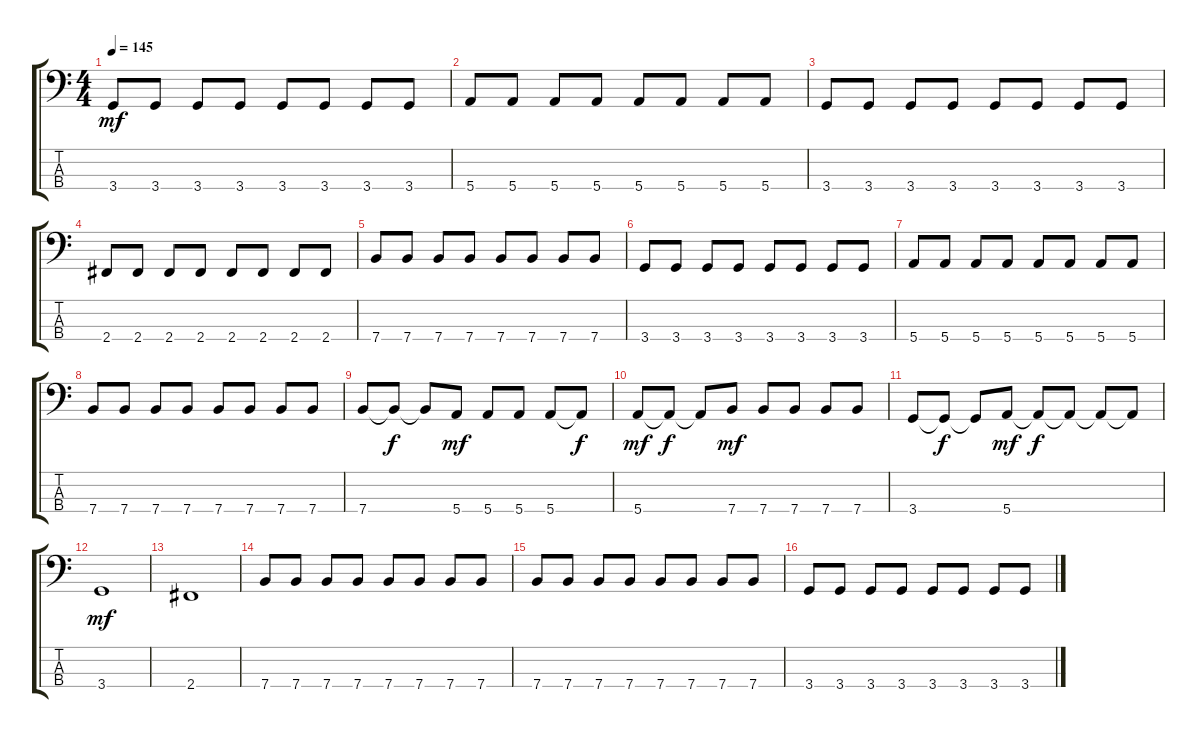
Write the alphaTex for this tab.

\track "" {instrument electricbassfinger}
\staff {score tabs}
\tuning (G2 D2 A1 E1) {hide}
\ts (4 4)
\tempo 145
\clef f4
\ks c
3.4.8{dy mf} 3.4.8 3.4.8 3.4.8 3.4.8 3.4.8 3.4.8 3.4.8 |
5.4.8 5.4.8 5.4.8 5.4.8 5.4.8 5.4.8 5.4.8 5.4.8 |
3.4.8 3.4.8 3.4.8 3.4.8 3.4.8 3.4.8 3.4.8 3.4.8 |
2.4.8 2.4.8 2.4.8 2.4.8 2.4.8 2.4.8 2.4.8 2.4.8 |
7.4.8 7.4.8 7.4.8 7.4.8 7.4.8 7.4.8 7.4.8 7.4.8 |
3.4.8 3.4.8 3.4.8 3.4.8 3.4.8 3.4.8 3.4.8 3.4.8 |
5.4.8 5.4.8 5.4.8 5.4.8 5.4.8 5.4.8 5.4.8 5.4.8 |
7.4.8 7.4.8 7.4.8 7.4.8 7.4.8 7.4.8 7.4.8 7.4.8 |
7.4.8 7.4{t}.8{dy f} 7.4{t}.8 5.4.8{dy mf} 5.4.8 5.4.8 5.4.8 5.4{t}.8{dy f} |
5.4.8{dy mf} 5.4{t}.8{dy f} 5.4{t}.8 7.4.8{dy mf} 7.4.8 7.4.8 7.4.8 7.4.8 |
3.4.8 3.4{t}.8{dy f} 3.4{t}.8 5.4.8{dy mf} 5.4{t}.8{dy f} 5.4{t}.8 5.4{t}.8 5.4{t}.8 |
3.4.1{dy mf} |
2.4.1 |
7.4.8 7.4.8 7.4.8 7.4.8 7.4.8 7.4.8 7.4.8 7.4.8 |
7.4.8 7.4.8 7.4.8 7.4.8 7.4.8 7.4.8 7.4.8 7.4.8 |
3.4.8 3.4.8 3.4.8 3.4.8 3.4.8 3.4.8 3.4.8 3.4.8
